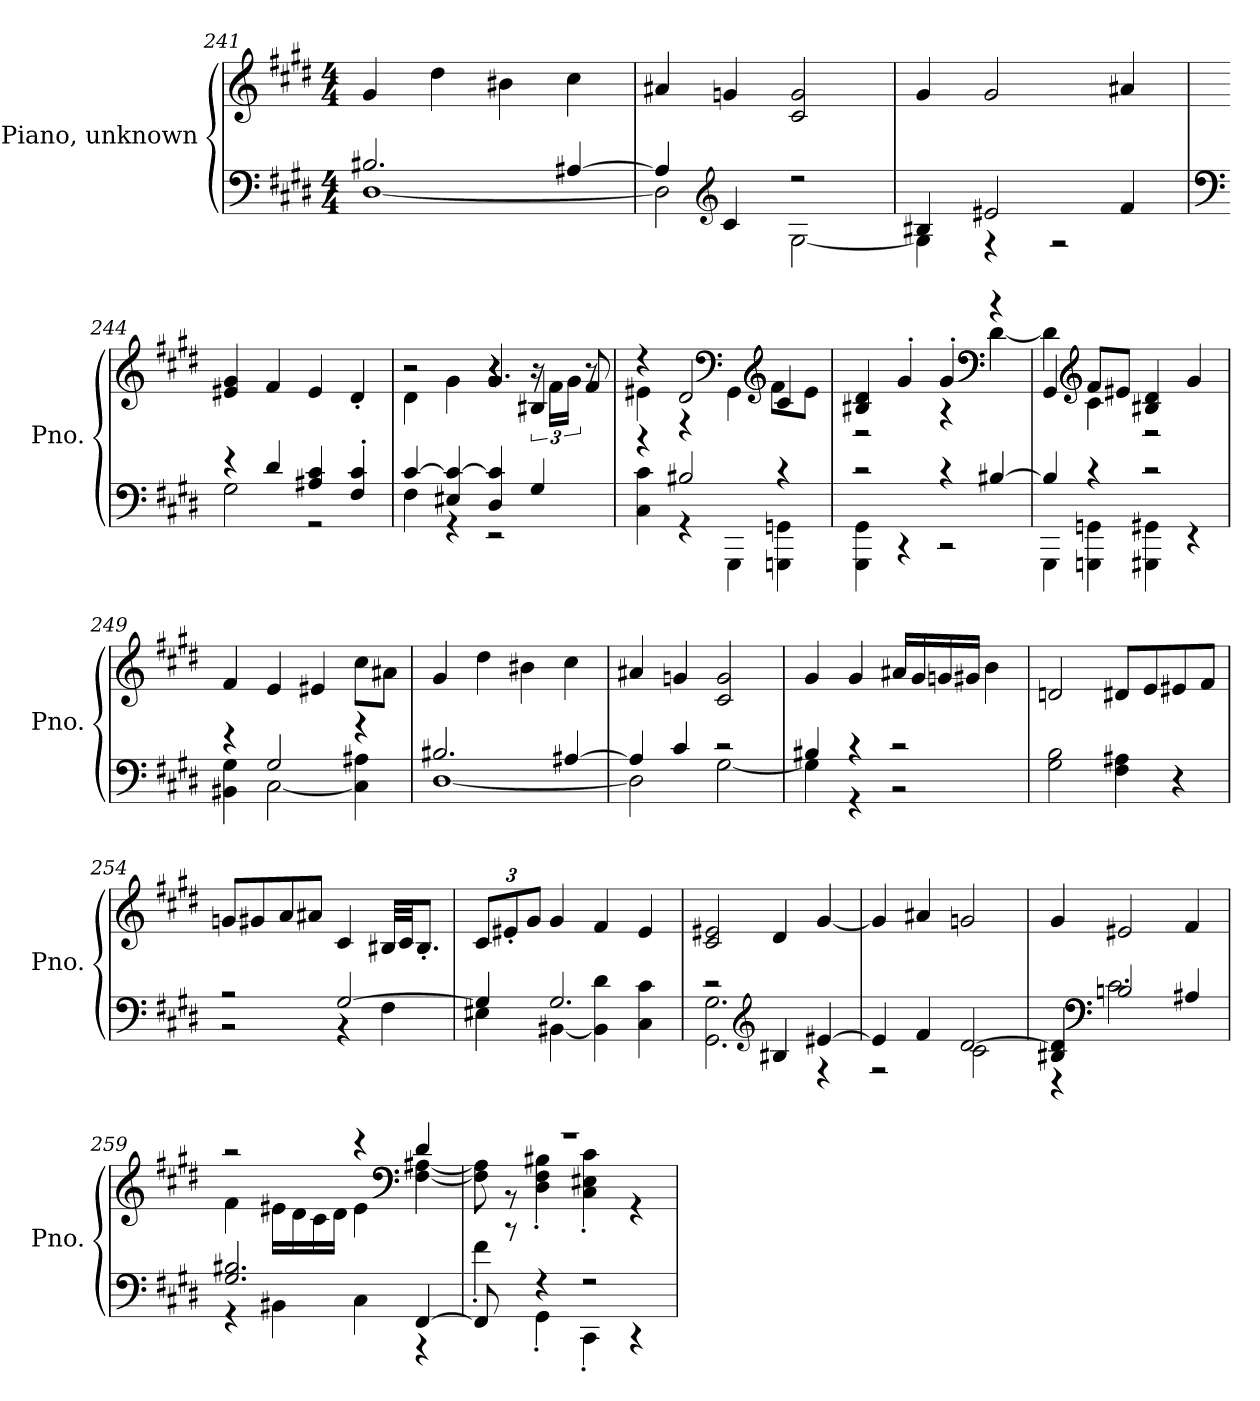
**kern	**kern
*part1	*part1
*staff2	*staff1
*I"Piano, unknown	*
*I'Pno.	*
*clefF4	*clefG2
*k[f#c#g#d#]	*k[f#c#g#d#]
*M4/4	*M4/4
=241	=241
*^	*
2.B#X/	[1D#	4g#/
.	.	4dd#\
.	.	4b#X\
[4A#X/	.	4cc#\
!!LO:LB:g=z
=242	=242	=242
4A#/]	2D#\]	4a#X/
*clefG2	*	*
4c#/	.	4gn/
2r	[2G#\	2c#/ 2g/
=243	=243	=243
4B#X/	4G#\]	4g#/
2e#X/	4r	2g#/
.	2r	.
4f#/	.	4a#X/
=244	=244	=244
*clefF4	*	*
4r	2G#\	4e#X/ 4g#/
4d#/	.	4f#/
4A#X/ 4c#/	2r	4e#/
4F#/' 4c#/'	.	4d#'/
=245	=245	=245
*	*	*^
*	*	*	*^
[4c#/	4F#\	2r	4d#\	2r
4E#X/ 4c#/_	4r	.	4g#\	.
4D#/ 4c#/]	2r	4.g#/	4r	4r
4G#/	.	.	24r	4B#X/
.	.	.	24f#\LL	.
.	.	.	24g#\JJ	.
.	.	8f#/	8r	.
*	*	*	*v	*v
=246	=246	=246	=246
4r	4C#\ 4c#\	4r	4e#X\
2B#X/	4r	2d#/	4r
*	*	*clefF4	*
.	4GGG#\	.	4GG#\
*	*	*clefG2	*
4r	4GGGn\ 4GGn\	4c#/	8f#\L
.	.	.	8e#\J
!!LO:LB:g=z	!!
=247	=247	=247	=247
2r	4GGG#\ 4GG#\	4B#X/ 4d#/	2r
.	4r	4g#'/	.
4r	2r	4g#'/	4r
*	*	*clefF4	*
[4B#X/	.	4r	[4d#\
=248	=248	=248	=248
4B#/]	4GGG#\	4GG#/	4d#\]
*	*	*clefG2	*
4r	4GGGn\ 4GGn\	8f#/L	4c#\
.	.	8e#X/J	.
2r	4GGG#X\ 4GG#X\	4B#X/ 4d#/	2r
.	4r	4g#/	.
*	*	*v	*v
=249	=249	=249
4r	4BB#X\ 4G#\	4f#/
2G#/	[2C#\	4e/
.	.	4e#X/
4r	4C#\] 4A#X\	8cc#\L
.	.	8a#X\J
=250	=250	=250
2.B#X/	[1D#	4g#/
.	.	4dd#\
.	.	4b#X\
[4A#X/	.	4cc#\
=251	=251	=251
4A#/]	2D#\]	4a#X/
4c#/	.	4gn/
2r	[2G#\	2c#/ 2g/
!!LO:LB:g=z
=252	=252	=252
4B#X/	4G#\]	4g#/
4r	4r	4g#/
2r	2r	16a#X/LL
.	.	16g#/
.	.	16gn/
.	.	16g#X/JJ
.	.	4b\
*v	*v	*
=253	=253
2G#\ 2B\	2dn/
4F#\ 4A#X\	8d#X/L
.	8e/
4r	8e#X/
.	8f#/J
=254	=254
*^	*
2r	2r	8gn/L
.	.	8g#X/
.	.	8a/
.	.	8a#X/J
[2G#/	4r	4c#/
.	4F#\	32B#X/LLL
.	.	32c#/JJ
.	.	8.B#'/J
=255	=255	=255
*	*	*Xbrackettup
4G#/]	4E#X\	12c#/L
.	.	12e#X'/
.	.	12g#/J
2.G#/	[4BB#X\	4g#/
.	4BB#\] 4d#\	4f#/
.	4C#\ 4c#\	4e#/
!!LO:LB:g=z
=256	=256	=256
2r	2.GG#\ 2.G#\	2c#/ 2e#X/
*clefG2	*	*
4B#X/	.	4d#/
[4e#X/	4r	[4g#/
=257	=257	=257
4e#/]	2r	4g#/]
4f#/	.	4a#X/
[2d#/	2c#\	2gn/
=258	=258	=258
4B#X/ 4d#/]	4r	4g#/
*clefF4	*	*
2Bn/	2.c#\	2e#X/
4A#X/	.	4f#/
=259	=259	=259
*	*	*^
2.G#/ 2.B#X/	4r	2r	4f#\
.	4BB#X\	.	16e#X\LL
.	.	.	16d#\
.	.	.	16c#\
.	.	.	16d#\JJ
.	4C#\	4r	4e#\
*	*	*clefF4	*
[4FF#/	4r	4d#/	[4F#\ [4A#X\
!!LO:LB:g=z	!!
=260	=260	=260	=260
8FF#/]	4f#'\	1r	8F#\] 8A#\]
8r	.	.	8r
4r	4GG#'\	.	4D#\' 4F#\' 4B#X\'
2r	4CC#'\	.	4C#\' 4E#X\' 4c#\'
.	4r	.	4r
*v	*v	*	*
*	*v	*v
=	=
*-	*-
